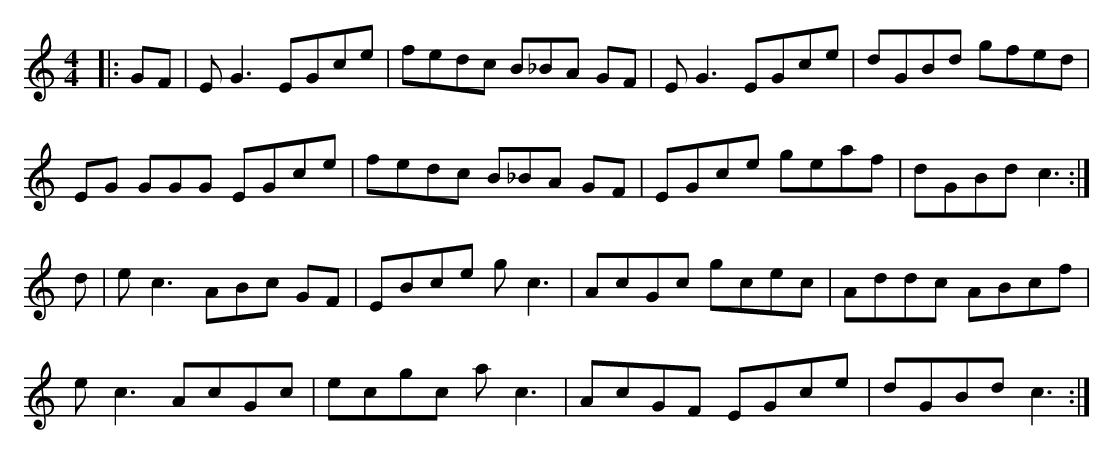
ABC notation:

X:1
M:4/4
K:C
|:GF|E G3 EGce|fedc B_BA GF|E G3 EGce|dGBd gfed|
EG GGG EGce|fedc B_BA GF|EGce geaf|dGBd c3:|
d|e c3 ABc GF|EBce g c3|AcGc gcec|Addc ABcf|
e c3 AcGc|ecgc a c3|AcGF EGce|dGBd c3:|
